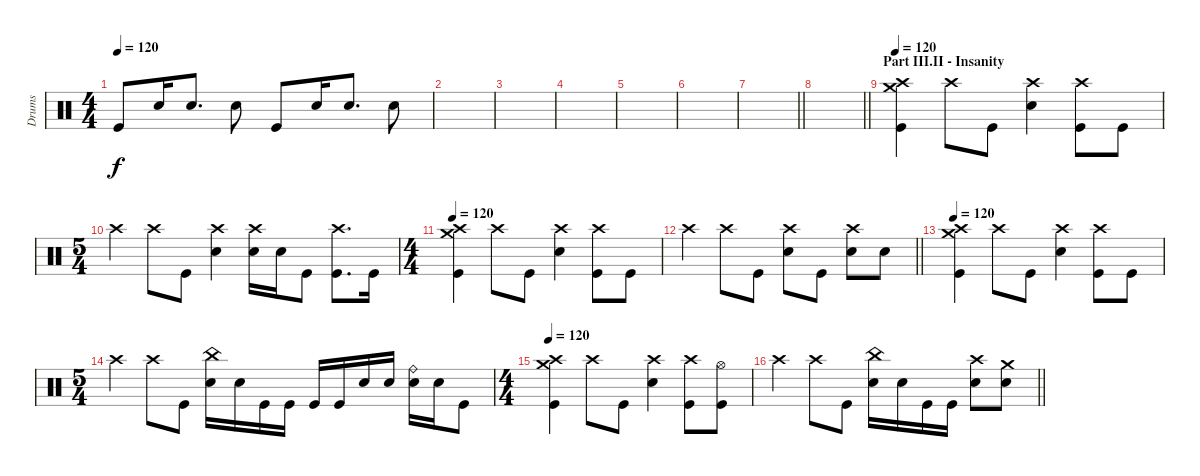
\track ("Drums" "Drums") {instrument percussion}
\staff
\articulation defaults
\ts (4 4)
\tempo 120
\clef neutral
\ks c "Kick (hit)".8{dy f} "Electric Snare (hit)".16 "Electric Snare (hit)".8{d} "Electric Snare (hit)".8 "Kick (hit)".8 "Electric Snare (hit)".16 "Electric Snare (hit)".8{d} "Electric Snare (hit)".8
|
|
|
|
|
|
\barLineRight lightlight
|
\barLineRight lightlight
|
\section ("" "Part III.II - Insanity")
\tempo 120
("Crash high (hit)" "Crash medium (hit)" "Kick (hit)").4{volume 15} "Crash high (hit)".8 "Kick (hit)".8 ("Crash high (hit)" "Electric Snare (hit)").4 ("Crash high (hit)" "Kick (hit)").8 "Kick (hit)".8 |
\ts (5 4)
"Crash high (hit)".4 "Crash high (hit)".8 "Kick (hit)".8 ("Crash high (hit)" "Electric Snare (hit)").4 ("Crash high (hit)" "Electric Snare (hit)").16 "Electric Snare (hit)".16 "Kick (hit)".8 ("Crash high (hit)" "Kick (hit)").8{d} "Kick (hit)".16 |
\ts (4 4)
\tempo 120
("Crash high (hit)" "Crash medium (hit)" "Kick (hit)").4 "Crash high (hit)".8 "Kick (hit)".8 ("Crash high (hit)" "Electric Snare (hit)").4 ("Crash high (hit)" "Kick (hit)").8 "Kick (hit)".8 |
\barLineRight lightlight "Crash high (hit)".4 "Crash high (hit)".8 "Kick (hit)".8
("Crash high (hit)" "Electric Snare (hit)").8 "Kick (hit)".8 ("Crash high (hit)" "Electric Snare (hit)").8 "Electric Snare (hit)".8 |
\tempo 120
("Crash high (hit)" "Crash medium (hit)" "Kick (hit)").4 "Crash high (hit)".8 "Kick (hit)".8 ("Crash high (hit)" "Electric Snare (hit)").4 ("Crash high (hit)" "Kick (hit)").8 "Kick (hit)".8 |
\ts (5 4)
"Crash high (hit)".4 "Crash high (hit)".8 "Kick (hit)".8 ("China (hit)" "Electric Snare (hit)").16 "Electric Snare (hit)".16 "Kick (hit)".16 "Kick (hit)".16 "Kick (hit)".16 "Kick (hit)".16 "Electric Snare (hit)".16 "Electric Snare (hit)".16 ("Ride (bell)" "Electric Snare (hit)").16 "Electric Snare (hit)".16 "Kick (hit)".8 |
\ts (4 4)
\tempo 120
("Crash high (hit)" "Crash medium (hit)" "Kick (hit)").4 "Crash high (hit)".8 "Kick (hit)".8 ("Crash high (hit)" "Electric Snare (hit)").4 ("Crash high (hit)" "Kick (hit)").8 ("Hi-Hat (open)" "Kick (hit)").8 |
\barLineRight lightlight "Crash high (hit)".4 "Crash high (hit)".8 "Kick (hit)".8
("China (hit)" "Electric Snare (hit)").16 "Electric Snare (hit)".16 "Kick (hit)".16 "Kick (hit)".16 ("Crash high (hit)" "Electric Snare (hit)").8 ("Crash medium (hit)" "Electric Snare (hit)").8
